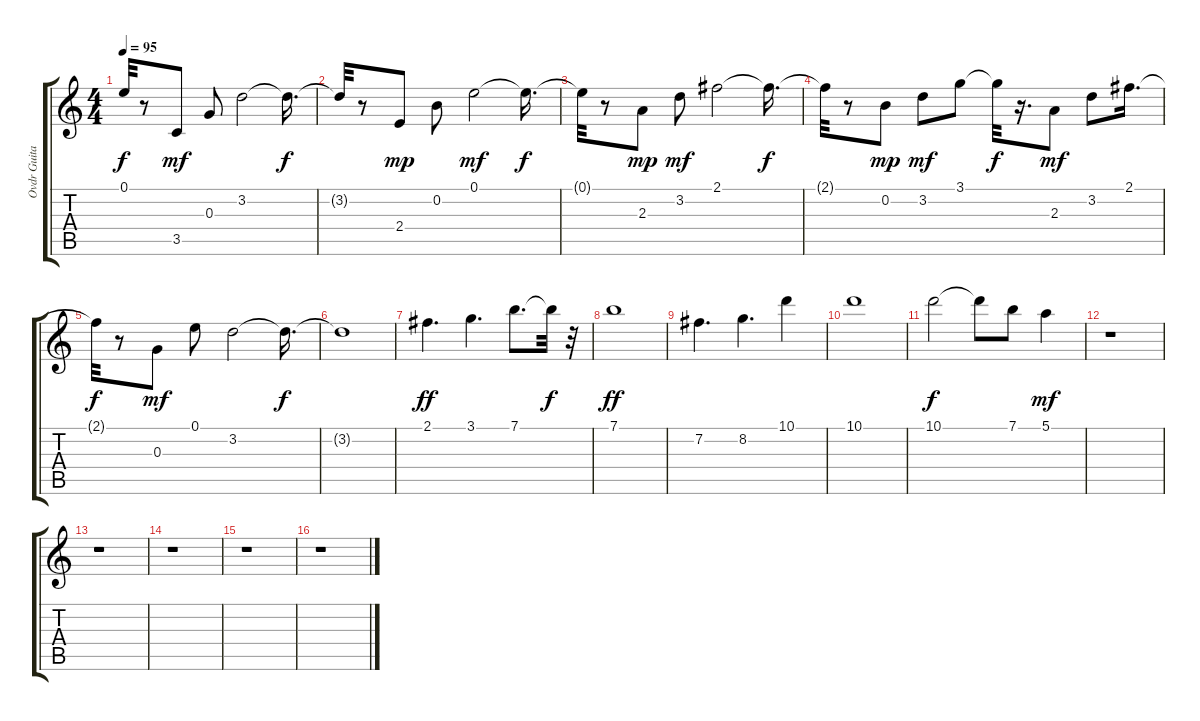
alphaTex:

\track ("Ovdr Guitar" "Ovdr Guita") {instrument overdrivenguitar}
\staff {score tabs}
\tuning (E4 B3 G3 D3 A2 E2) {hide}
\ts (4 4)
\tempo 95
\clef g2
\ks c
0.1{t}.32{dy f} r.8 3.5.8{dy mf} 0.3.8 3.2.2 3.2{t}.16{d dy f} |
3.2{t}.32 r.8 2.4.8{dy mp} 0.2.8 0.1.2{dy mf} 0.1{t}.16{d dy f} |
0.1{t}.32 r.8 2.3.8{dy mp} 3.2.8{dy mf} 2.1.2 2.1{t}.16{d dy f} |
2.1{t}.32 r.8 0.2.8{dy mp} 3.2.8{dy mf} 3.1.8 3.1{t}.32{dy f} r.16{d} 2.3.8{dy mf} 3.2.8 2.1.16{d} |
2.1{t}.32{dy f} r.8 0.3.8{dy mf} 0.1.8 3.2.2 3.2{t}.16{d dy f} |
3.2{t}.1 |
2.1.4{d dy ff} 3.1.4{d} 7.1.8{d} 7.1{t}.32{dy f} r.32 |
7.1.1{dy ff} |
7.2.4{d} 8.2.4{d} 10.1.4 |
10.1.1 |
10.1.2{dy f} 10.1{t}.8 7.1.8 5.1.4{dy mf} |
r.1 |
r.1 |
r.1 |
r.1 |
r.1
